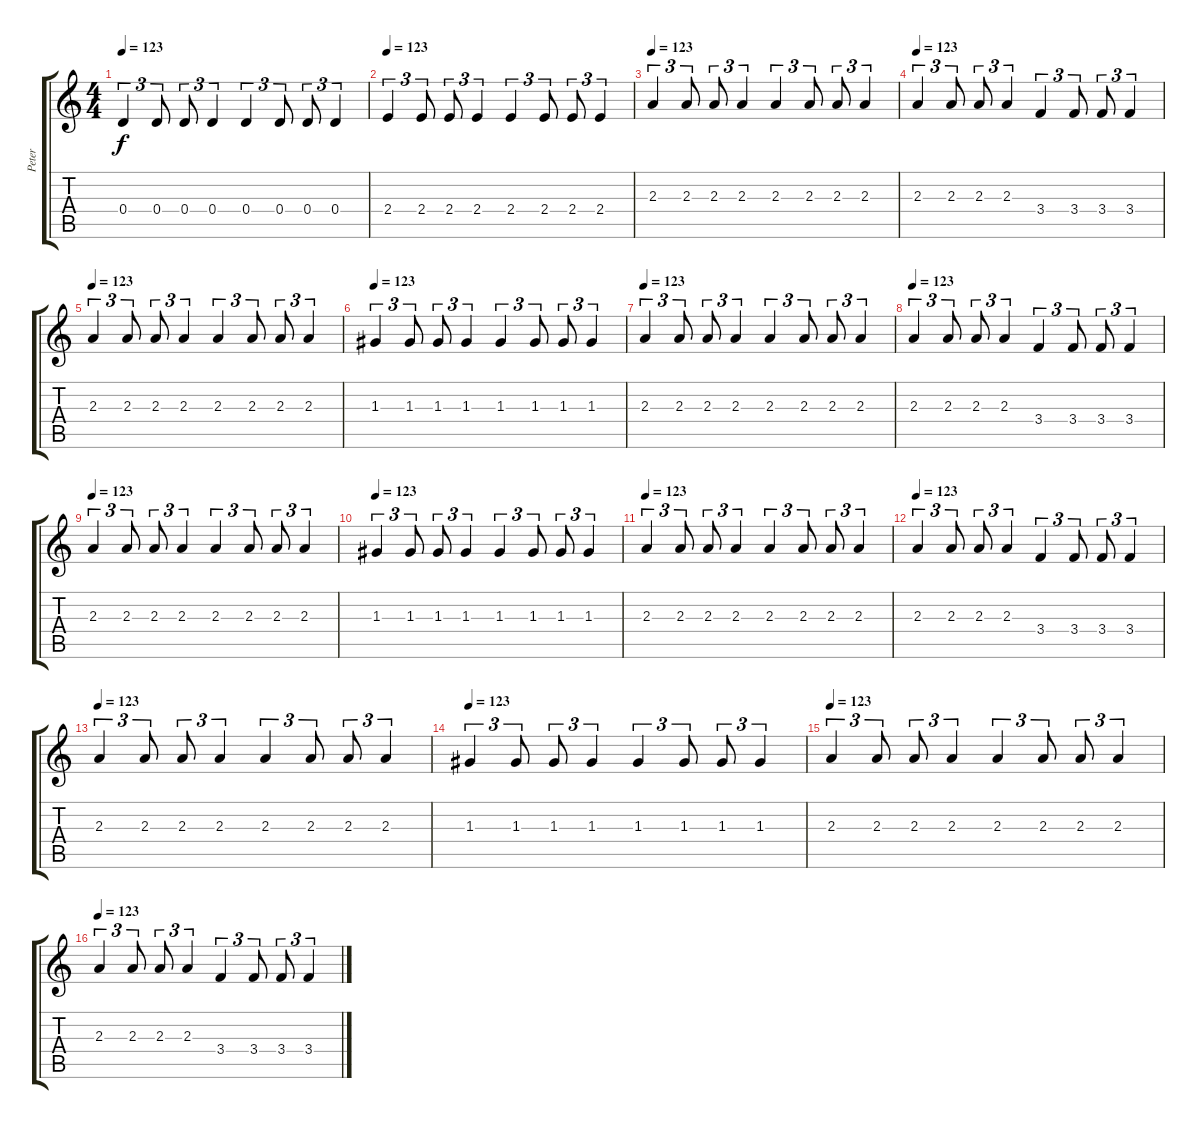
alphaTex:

\track ("Peter" "Peter") {instrument distortionguitar}
\staff {score tabs}
\tuning (E4 B3 G3 D3 A2 E2) {hide}
\ts (4 4)
\tempo 123
\clef g2
\ks c
0.4.4{tu (3 2) dy f} 0.4.8{tu (3 2)} 0.4.8{tu (3 2)} 0.4.4{tu (3 2)} 0.4.4{tu (3 2)} 0.4.8{tu (3 2)} 0.4.8{tu (3 2)} 0.4.4{tu (3 2)} |
\tempo 123
2.4.4{tu (3 2)} 2.4.8{tu (3 2)} 2.4.8{tu (3 2)} 2.4.4{tu (3 2)} 2.4.4{tu (3 2)} 2.4.8{tu (3 2)} 2.4.8{tu (3 2)} 2.4.4{tu (3 2)} |
\tempo 123
2.3.4{tu (3 2)} 2.3.8{tu (3 2)} 2.3.8{tu (3 2)} 2.3.4{tu (3 2)} 2.3.4{tu (3 2)} 2.3.8{tu (3 2)} 2.3.8{tu (3 2)} 2.3.4{tu (3 2)} |
\tempo 123
2.3.4{tu (3 2)} 2.3.8{tu (3 2)} 2.3.8{tu (3 2)} 2.3.4{tu (3 2)} 3.4.4{tu (3 2)} 3.4.8{tu (3 2)} 3.4.8{tu (3 2)} 3.4.4{tu (3 2)} |
\tempo 123
2.3.4{tu (3 2)} 2.3.8{tu (3 2)} 2.3.8{tu (3 2)} 2.3.4{tu (3 2)} 2.3.4{tu (3 2)} 2.3.8{tu (3 2)} 2.3.8{tu (3 2)} 2.3.4{tu (3 2)} |
\tempo 123
1.3.4{tu (3 2)} 1.3.8{tu (3 2)} 1.3.8{tu (3 2)} 1.3.4{tu (3 2)} 1.3.4{tu (3 2)} 1.3.8{tu (3 2)} 1.3.8{tu (3 2)} 1.3.4{tu (3 2)} |
\tempo 123
2.3.4{tu (3 2)} 2.3.8{tu (3 2)} 2.3.8{tu (3 2)} 2.3.4{tu (3 2)} 2.3.4{tu (3 2)} 2.3.8{tu (3 2)} 2.3.8{tu (3 2)} 2.3.4{tu (3 2)} |
\tempo 123
2.3.4{tu (3 2)} 2.3.8{tu (3 2)} 2.3.8{tu (3 2)} 2.3.4{tu (3 2)} 3.4.4{tu (3 2)} 3.4.8{tu (3 2)} 3.4.8{tu (3 2)} 3.4.4{tu (3 2)} |
\tempo 123
2.3.4{tu (3 2)} 2.3.8{tu (3 2)} 2.3.8{tu (3 2)} 2.3.4{tu (3 2)} 2.3.4{tu (3 2)} 2.3.8{tu (3 2)} 2.3.8{tu (3 2)} 2.3.4{tu (3 2)} |
\tempo 123
1.3.4{tu (3 2)} 1.3.8{tu (3 2)} 1.3.8{tu (3 2)} 1.3.4{tu (3 2)} 1.3.4{tu (3 2)} 1.3.8{tu (3 2)} 1.3.8{tu (3 2)} 1.3.4{tu (3 2)} |
\tempo 123
2.3.4{tu (3 2)} 2.3.8{tu (3 2)} 2.3.8{tu (3 2)} 2.3.4{tu (3 2)} 2.3.4{tu (3 2)} 2.3.8{tu (3 2)} 2.3.8{tu (3 2)} 2.3.4{tu (3 2)} |
\tempo 123
2.3.4{tu (3 2)} 2.3.8{tu (3 2)} 2.3.8{tu (3 2)} 2.3.4{tu (3 2)} 3.4.4{tu (3 2)} 3.4.8{tu (3 2)} 3.4.8{tu (3 2)} 3.4.4{tu (3 2)} |
\tempo 123
2.3.4{tu (3 2)} 2.3.8{tu (3 2)} 2.3.8{tu (3 2)} 2.3.4{tu (3 2)} 2.3.4{tu (3 2)} 2.3.8{tu (3 2)} 2.3.8{tu (3 2)} 2.3.4{tu (3 2)} |
\tempo 123
1.3.4{tu (3 2)} 1.3.8{tu (3 2)} 1.3.8{tu (3 2)} 1.3.4{tu (3 2)} 1.3.4{tu (3 2)} 1.3.8{tu (3 2)} 1.3.8{tu (3 2)} 1.3.4{tu (3 2)} |
\tempo 123
2.3.4{tu (3 2)} 2.3.8{tu (3 2)} 2.3.8{tu (3 2)} 2.3.4{tu (3 2)} 2.3.4{tu (3 2)} 2.3.8{tu (3 2)} 2.3.8{tu (3 2)} 2.3.4{tu (3 2)} |
\tempo 123
2.3.4{tu (3 2)} 2.3.8{tu (3 2)} 2.3.8{tu (3 2)} 2.3.4{tu (3 2)} 3.4.4{tu (3 2)} 3.4.8{tu (3 2)} 3.4.8{tu (3 2)} 3.4.4{tu (3 2)}
